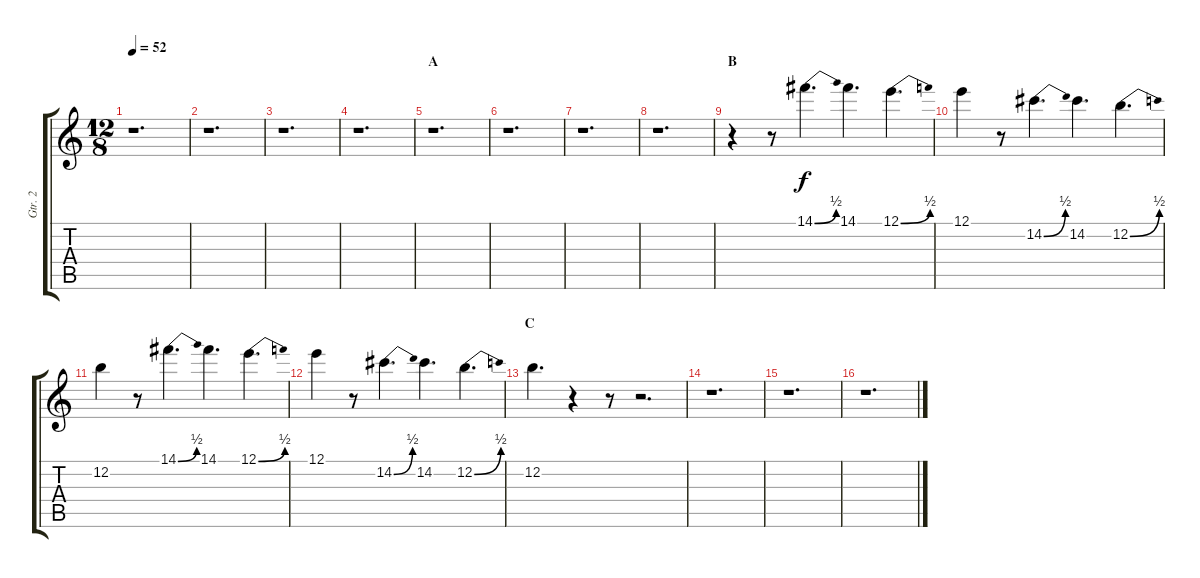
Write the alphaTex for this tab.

\track ("Gtr. 2" "Gtr. 2") {instrument distortionguitar}
\staff {score tabs}
\tuning (E4 B3 G3 D3 A2 E2) {hide}
\ts (12 8)
\tempo 52
\clef g2
\ks c
r.1{d dy f instrument distortionguitar} |
r.1{d} |
r.1{d} |
r.1{d} |
\section ("" "A")
r.1{d} |
r.1{d} |
r.1{d} |
r.1{d} |
\section ("" "B")
r.4 r.8 14.1{be (bend 0 0 60 2)}.4{d} 14.1.4{d} 12.1{be (bend 0 0 60 2)}.4{d} |
12.1.4 r.8 14.2{be (bend 0 0 60 2)}.4{d} 14.2.4{d} 12.2{be (bend 0 0 60 2)}.4{d} |
12.2.4 r.8 14.1{be (bend 0 0 60 2)}.4{d} 14.1.4{d} 12.1{be (bend 0 0 60 2)}.4{d} |
12.1.4 r.8 14.2{be (bend 0 0 60 2)}.4{d} 14.2.4{d} 12.2{be (bend 0 0 60 2)}.4{d} |
\section ("" "C")
12.2.4{d} r.4 r.8 r.2{d} |
r.1{d} |
r.1{d} |
r.1{d}
